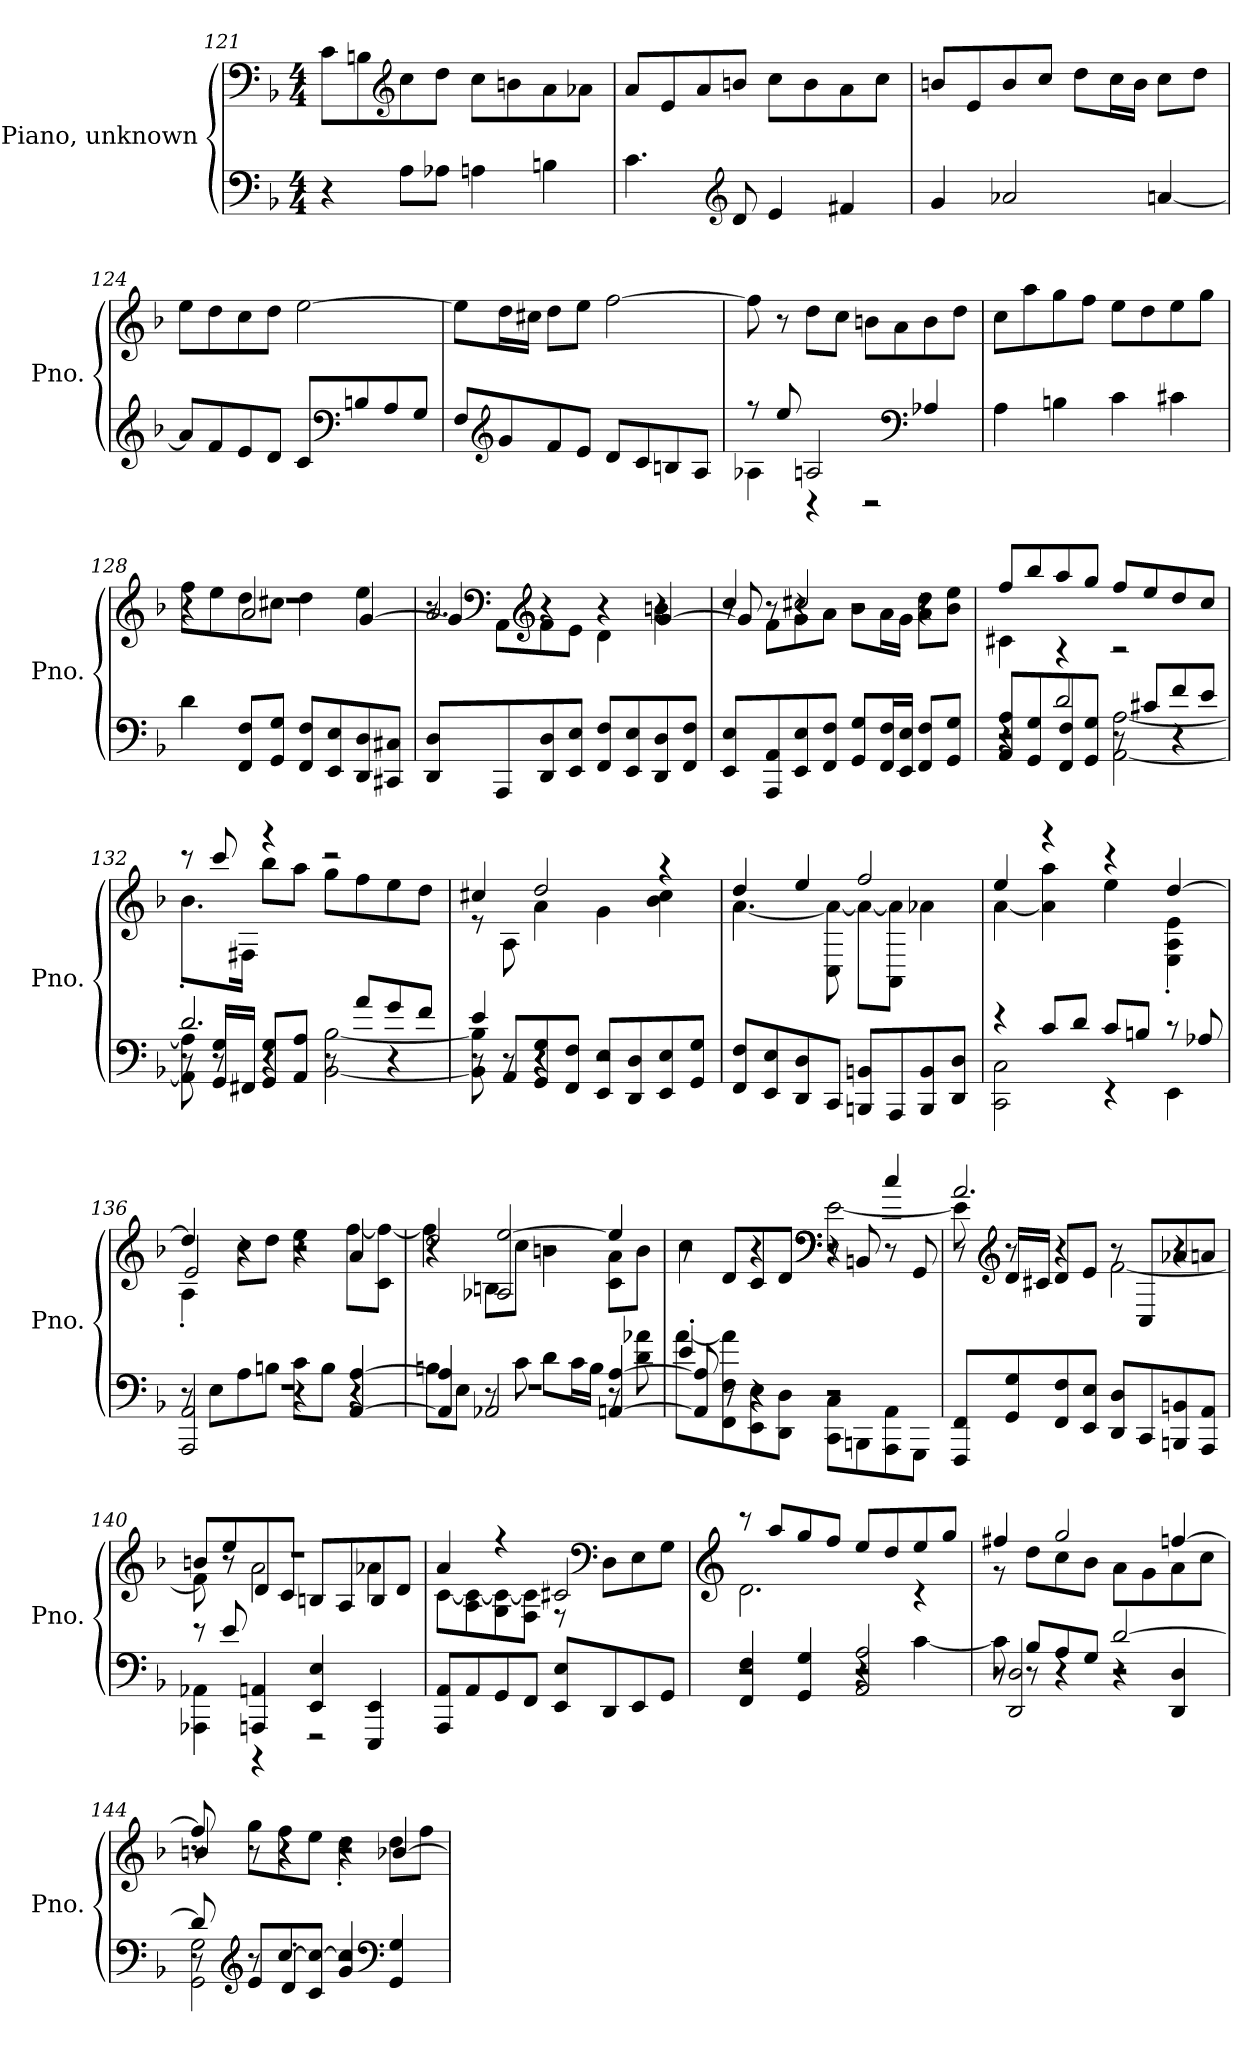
**kern	**kern
*part1	*part1
*staff2	*staff1
*I"Piano, unknown	*
*I'Pno.	*
*clefF4	*clefF4
*k[b-]	*k[b-]
*M4/4	*M4/4
=121	=121
4r	8c\L
.	8Bn\
*	*clefG2
8A\L	8cc\
8A-X\J	8dd\J
4An\	8cc\L
.	8bn\
4Bn\	8a\
.	8a-X\J
!!LO:LB:g=z
=122	=122
4.c\	8a/L
.	8e/
.	8a/
*clefG2	*
8d/	8bn/J
4e/	8cc\L
.	8b\
4f#X/	8a\
.	8cc\J
=123	=123
4g/	8bn/L
.	8e/
2a-X/	8b/
.	8cc/J
.	8dd\L
.	16cc\L
.	16b\JJ
[4an/	8cc\L
.	8dd\J
=124	=124
8a/L]	8ee\L
8f/	8dd\
8e/	8cc\
8d/J	8dd\J
8c/L	[2ee\
*clefF4	*
8Bn/	.
8A/	.
8G/J	.
=125	=125
8F/L	8ee\L]
*clefG2	*
8g/	16dd\L
.	16cc#X\JJ
8f/	8dd\L
8e/J	8ee\J
8d/L	[2ff\
8c/	.
8Bn/	.
8A/J	.
!!LO:LB:g=z
=126	=126
*^	*
8r	4A-X\	8ff\]
8ee/	.	8r
2An/	4r	8dd\L
.	.	8cc\J
.	2r	8bn\L
.	.	8a\
*clefF4	*	*
4A-X/	.	8b\
.	.	8dd\J
*v	*v	*
=127	=127
4A\	8cc\L
.	8aa\
4Bn\	8gg\
.	8ff\J
4c\	8ee\L
.	8dd\
4c#X\	8ee\
.	8gg\J
=128	=128
*	*^
*	*	*^
4d\	1r	8ff\L	4r
.	.	8ee\	.
8FF/ 8F/L	.	8dd\	2a/
8GG/ 8G/J	.	8cc#X\J	.
8FF/ 8F/L	.	4dd\	.
8EE/ 8E/	.	.	.
8DD/ 8D/	.	4ee\	[4g/
8CC#X/ 8C#X/J	.	.	.
!!LO:LB:g=z	!!	!!
=129	=129	=129	=129
8DD/ 8D/L	2.a/	8r	4g/]
*	*clefF4	*	*
8AAA/	.	8AA\L	.
*	*clefG2	*	*
8DD/ 8D/	.	8f\	4r
8EE/ 8E/J	.	8e\J	.
8FF/ 8F/L	.	4d\	4r
8EE/ 8E/	.	.	.
8DD/ 8D/	4r	4bn\	[4g/
8FF/ 8F/J	.	.	.
=130	=130	=130	=130
8EE/ 8E/L	4cc/	8r	8g/]
8AAA/ 8AA/	.	8f\L	8r
8EE/ 8E/	2cc#X/	8g\	4r
8FF/ 8F/J	.	8a\J	.
8GG/ 8G/L	.	8b-\L	2r
16FF/ 16F/L	.	16a\L	.
16EE/ 16E/JJ	.	16g\JJ	.
8FF/ 8F/L	4r	8a\ 8dd\L	.
8GG/ 8G/J	.	8b-\ 8ee\J	.
*	*	*v	*v
=131	=131	=131
*^	*	*
*	*^	*	*
4r	2r	8AA/ 8A/L	8ff/L	4c#X\
.	.	8GG/ 8G/	8bb-/	.
2d/	.	8FF/ 8F/	8aa/	4r
.	.	8GG/ 8G/J	8gg/J	.
.	[2AA\ [2A\	8r	8ff/L	2r
.	.	8c#X/L	8ee/	.
4r	.	8f/	8dd/	.
.	.	8e/J	8cc/J	.
!!LO:LB:g=z	!!
=132	=132	=132	=132	=132
2.d/	8AA\] 8A\]	8r	8r	8.b-'\L
.	8r	16GG/ 16G/LL	8ccc/	.
.	.	16FF#X/JJ	.	16F#X\Jk
.	4r	8GG/ 8G/L	4r	8bb-\L
.	.	8AA/ 8A/J	.	8aa\J
.	[2BB-\ [2B-\	8r	2r	8gg\L
.	.	8a/L	.	8ff\
4r	.	8g/	.	8ee\
.	.	8f/J	.	8dd\J
=133	=133	=133	=133	=133
4e/	8BB-\] 8B-\]	8r	4cc#X/	8r
.	8r	8AA/L	.	8A\
4r	4r	8GG/ 8G/	2dd/	4a\
.	.	8FF/ 8F/J	.	.
2r	2r	8EE/ 8E/L	.	4g\
.	.	8DD/ 8D/	.	.
.	.	8EE/ 8E/	4r	4b-\ 4cc#\
.	.	8GG/ 8G/J	.	.
*v	*v	*v	*	*
=134	=134	=134
8FF/ 8F/L	4dd/	[4.a\
8EE/ 8E/	.	.
8DD/ 8D/	4ee/	.
8CC/J	.	8C\ 8a\_
8BBBn/ 8BBn/L	2ff/	8a\L_
8AAA/	.	8AA\ 8a\]J
8BBB/ 8BB/	.	4a-X\
8DD/ 8D/J	.	.
!!LO:LB:g=z	!!
=135	=135	=135
*^	*	*
4r	2CC\ 2C\	4ee/	[4a\
8c/L	.	4r	4a\] 4aa\
8d/J	.	.	.
8c/L	4r	4r	4ee\
8Bn/J	.	.	.
8r	4EE\	[4dd/	4E\' 4A\' 4e\'
8A-X/	.	.	.
=136	=136	=136	=136
*	*^	*	*^
1r	8r	2AAA/ 2AA/	4dd/]	4A'\	2e/
.	8E\L	.	.	.	.
.	8A\	.	4r	8cc\L	.
.	8Bn\J	.	.	8dd\J	.
.	8c\L	4r	4r	4ee\	2r
.	8B\J	.	.	.	.
.	4r	[4AA/ [4A/	4a/	[8ff\L	.
.	.	.	.	8c\ 8ff\_J	.
=137	=137	=137	=137	=137	=137
1r	8Bn\L	4AA/] 4A/]	2dd/	4ff\]	4r
.	8E\J	.	.	.	.
.	8r	2AA-X/	.	8Bn\L	2A-X/ [2ee/
.	8c\	.	.	8cc\J	.
.	8d\L	.	2r	4bn\	.
.	16c\L	.	.	.	.
.	16B\JJ	.	.	.	.
.	8r	[4AAn/ [4A/	.	8c\ 8a\L	4ee/]
.	8d\ 8a-X\	.	.	8b\J	.
!!LO:PB:g=z	!!	!!
=138	=138	=138	=138	=138	=138
4e'/	[8a\L	8AA/] 8A/]	2r	4cc\	8r
.	8FF\ 8F\ 8a\]	8r	.	.	8d/L
4r	8EE\ 8E\	4r	.	4r	8c/
.	8DD\ 8D\J	.	.	.	8d/J
*	*	*	*clefF4	*	*
2r	8CC\ 8C\L	2r	4r	[2e\	8r
.	8BBBn\	.	.	.	8BBn/
.	8AAA\ 8AA\	.	4cc/	.	8r
.	8GGG\J	.	.	.	8GG/
*v	*v	*v	*	*	*
=139	=139	=139	=139
8FFF/ 8FF/L	2.a/	8e\]	8r
*	*clefG2	*	*
8GG/ 8G/	.	8r	16d/LL
.	.	.	16c#X/JJ
8FF/ 8F/	.	4r	8d/L
8EE/ 8E/J	.	.	8e/J
8DD/ 8D/L	.	[2f\	8r
8CC/	.	.	8C/L
8BBBn/ 8BBn/	4r	.	8a-X/
8AAA/ 8AA/J	.	.	8an/J
=140	=140	=140	=140
*^	*	*	*
8r	4AAA-X\ 4AA-X\	1r	8f\]	8bn/L
8e/	.	.	8r	8ee/
4AAAn/ 4AAn/	4r	.	2a\	8d/
.	.	.	.	8c/J
4EE/ 4E/	2r	.	.	8Bn/L
.	.	.	.	8A/
4EEE/ 4EE/	.	.	4a-X\	8B/
.	.	.	.	8d/J
*v	*v	*	*	*
*	*	*v	*v
!!LO:LB:g=z
=141	=141	=141
8AAA/ 8AA/L	4a/	[8c\L
8AA/	.	8A\ 8c\_
8GG/	4r	8G\ 8c\_
8FF/J	.	8F\ 8c\]J
8EE/ 8E/L	2c#X/	8r
*	*clefF4	*
8DD/	.	8D\L
8EE/	.	8E\
8GG/J	.	8G\J
=142	=142	=142
*	*clefG2	*
*^	*	*
*	*^	*	*
4FF/ 4F/	2r	2r	8r	2.d\
.	.	.	8aa/L	.
4GG/ 4G/	.	.	8gg/	.
.	.	.	8ff/J	.
2r	4r	2AA/ 2A/	8ee/L	.
.	.	.	8dd/	.
.	[4c\	.	8ee/	4r
.	.	.	8gg/J	.
=143	=143	=143	=143	=143
8r	8c\]	2DD/ 2D/	4ff#X/	8r
8B-/L	8r	.	.	8dd\L
8A/	4r	.	2gg/	8cc\
8G/J	.	.	.	8b-\J
4r	2r	[2d/	.	8a\L
.	.	.	.	8g\
4DD/ 4D/	.	.	[4ffn/	8a\
.	.	.	.	8cc\J
!!LO:LB:g=z
=144	=144	=144	=144	=144
*	*	*	*	*^
8r	2GG\ 2G\	8d/]	8ff/]	8r	4bn/
*clefG2	*	*	*	*	*
8e/L	.	8r	8r	8gg\L	.
[8cc/	.	4d'/	4r	8ff\	4r
8c/ 8cc/_J	.	.	.	8ee\J	.
4g/ 4cc/]	2r	2r	2r	4dd'\	4r
*clefF4	*	*	*	*	*
4GG/ 4G/	.	.	.	8dd\L	[4b-X/
.	.	.	.	8ff\J	.
*v	*v	*v	*	*	*
*	*v	*v	*v
=	=
*-	*-
